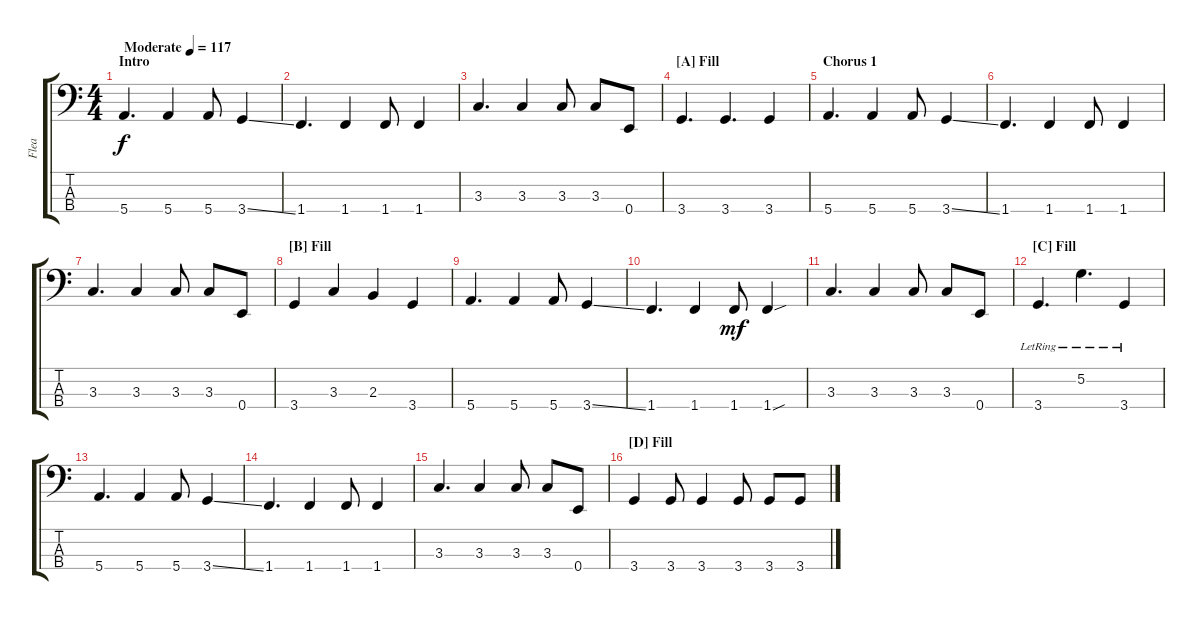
\track ("Flea " "Flea ") {instrument electricbassfinger}
\staff {score tabs}
\tuning (G2 D2 A1 E1) {hide}
\ts (4 4)
\section ("" "Intro")
\tempo (117 "Moderate")
\clef f4
\ks c
5.4.4{d dy f instrument electricbassfinger} 5.4.4 5.4.8 3.4{ss}.4 |
1.4.4{d} 1.4.4 1.4.8 1.4.4 |
3.3.4{d} 3.3.4 3.3.8 3.3.8 0.4.8 |
\section ("" "[A] Fill")
3.4.4{d} 3.4.4{d} 3.4.4 |
\section ("" "Chorus 1")
5.4.4{d} 5.4.4 5.4.8 3.4{ss}.4 |
1.4.4{d} 1.4.4 1.4.8 1.4.4 |
3.3.4{d} 3.3.4 3.3.8 3.3.8 0.4.8 |
\section ("" "[B] Fill")
3.4.4 3.3.4 2.3.4 3.4.4 |
5.4.4{d} 5.4.4 5.4.8 3.4{ss}.4 |
1.4.4{d} 1.4.4 1.4.8{dy mf} 1.4{sou}.4 |
3.3.4{d} 3.3.4 3.3.8 3.3.8 0.4.8 |
\section ("" "[C] Fill")
3.4{lr}.4{d} 5.2{lr}.4{d} 3.4{lr}.4 |
5.4.4{d} 5.4.4 5.4.8 3.4{ss}.4 |
1.4.4{d} 1.4.4 1.4.8 1.4.4 |
3.3.4{d} 3.3.4 3.3.8 3.3.8 0.4.8 |
\section ("" "[D] Fill")
3.4.4 3.4.8 3.4.4 3.4.8 3.4.8 3.4.8
